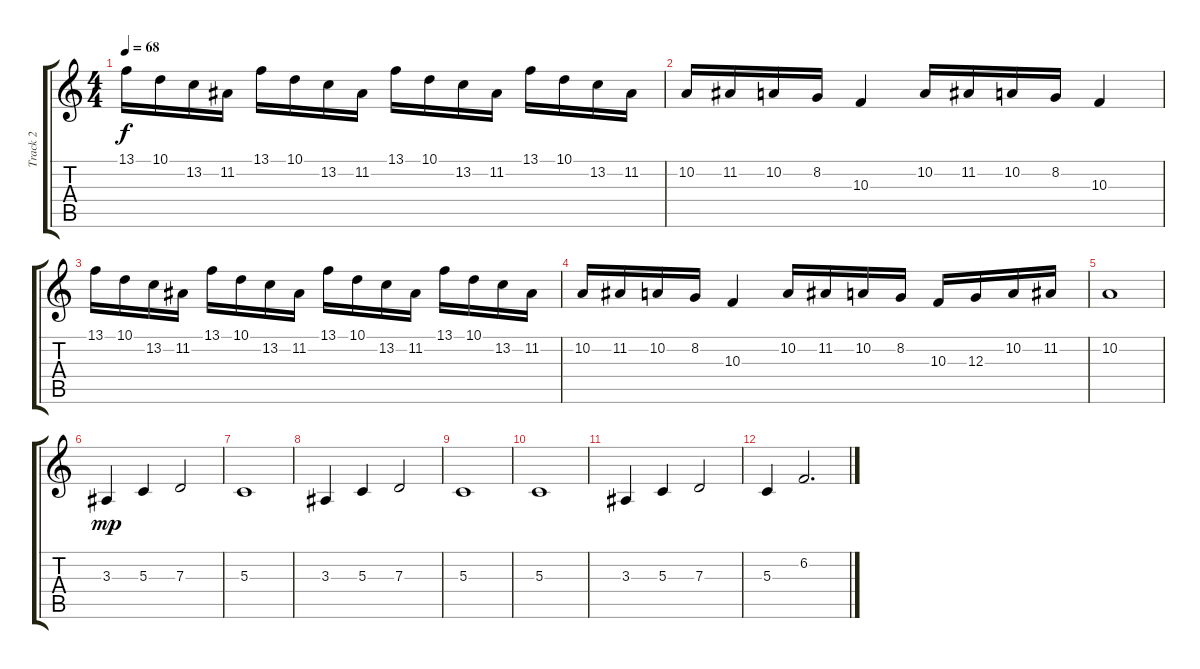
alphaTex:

\track ("Track 2" "Track 2") {instrument churchorgan}
\staff {score tabs}
\tuning (E4 B3 G3 D3 A2 E2) {hide}
\ts (4 4)
\tempo 68
\clef g2
\ks c
13.1.16{dy f instrument churchorgan} 10.1.16 13.2.16 11.2.16 13.1.16 10.1.16 13.2.16 11.2.16 13.1.16 10.1.16 13.2.16 11.2.16 13.1.16 10.1.16 13.2.16 11.2.16 |
10.2.16 11.2.16 10.2.16 8.2.16 10.3.4 10.2.16 11.2.16 10.2.16 8.2.16 10.3.4 |
13.1.16 10.1.16 13.2.16 11.2.16 13.1.16 10.1.16 13.2.16 11.2.16 13.1.16 10.1.16 13.2.16 11.2.16 13.1.16 10.1.16 13.2.16 11.2.16 |
10.2.16 11.2.16 10.2.16 8.2.16 10.3.4 10.2.16 11.2.16 10.2.16 8.2.16 10.3.16 12.3.16 10.2.16 11.2.16 |
10.2.1 |
3.3.4{dy mp} 5.3.4 7.3.2 |
5.3.1 |
3.3.4 5.3.4 7.3.2 |
5.3.1 |
5.3.1 |
3.3.4 5.3.4 7.3.2 |
5.3.4 6.2.2{d}
